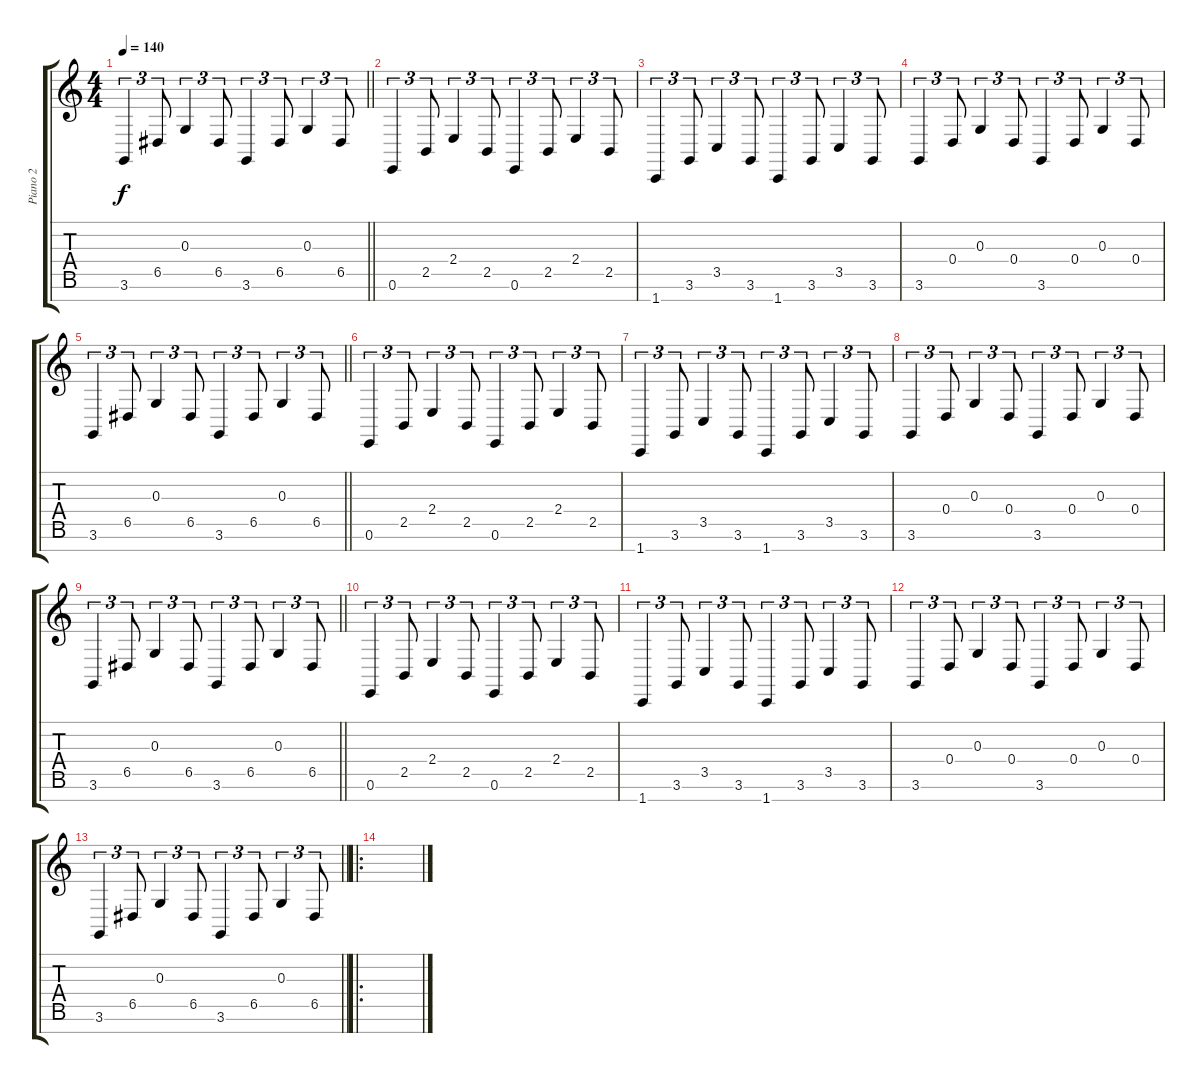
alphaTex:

\track ("Piano 2" "Piano 2") {instrument acousticgrandpiano}
\staff {score tabs}
\tuning (E4 B3 G3 D3 A2 E2 B1) {hide}
\ts (4 4)
\tempo 140
\clef g2
\barLineRight lightlight
\ks c
3.6.4{tu (3 2) dy f} 6.5.8{tu (3 2)} 0.3.4{tu (3 2)} 6.5.8{tu (3 2)} 3.6.4{tu (3 2)} 6.5.8{tu (3 2)} 0.3.4{tu (3 2)} 6.5.8{tu (3 2)} |
0.6.4{tu (3 2)} 2.5.8{tu (3 2)} 2.4.4{tu (3 2)} 2.5.8{tu (3 2)} 0.6.4{tu (3 2)} 2.5.8{tu (3 2)} 2.4.4{tu (3 2)} 2.5.8{tu (3 2)} |
1.7.4{tu (3 2)} 3.6.8{tu (3 2)} 3.5.4{tu (3 2)} 3.6.8{tu (3 2)} 1.7.4{tu (3 2)} 3.6.8{tu (3 2)} 3.5.4{tu (3 2)} 3.6.8{tu (3 2)} |
3.6.4{tu (3 2)} 0.4.8{tu (3 2)} 0.3.4{tu (3 2)} 0.4.8{tu (3 2)} 3.6.4{tu (3 2)} 0.4.8{tu (3 2)} 0.3.4{tu (3 2)} 0.4.8{tu (3 2)} |
\barLineRight lightlight
3.6.4{tu (3 2)} 6.5.8{tu (3 2)} 0.3.4{tu (3 2)} 6.5.8{tu (3 2)} 3.6.4{tu (3 2)} 6.5.8{tu (3 2)} 0.3.4{tu (3 2)} 6.5.8{tu (3 2)} |
0.6.4{tu (3 2)} 2.5.8{tu (3 2)} 2.4.4{tu (3 2)} 2.5.8{tu (3 2)} 0.6.4{tu (3 2)} 2.5.8{tu (3 2)} 2.4.4{tu (3 2)} 2.5.8{tu (3 2)} |
1.7.4{tu (3 2)} 3.6.8{tu (3 2)} 3.5.4{tu (3 2)} 3.6.8{tu (3 2)} 1.7.4{tu (3 2)} 3.6.8{tu (3 2)} 3.5.4{tu (3 2)} 3.6.8{tu (3 2)} |
3.6.4{tu (3 2)} 0.4.8{tu (3 2)} 0.3.4{tu (3 2)} 0.4.8{tu (3 2)} 3.6.4{tu (3 2)} 0.4.8{tu (3 2)} 0.3.4{tu (3 2)} 0.4.8{tu (3 2)} |
\barLineRight lightlight
3.6.4{tu (3 2)} 6.5.8{tu (3 2)} 0.3.4{tu (3 2)} 6.5.8{tu (3 2)} 3.6.4{tu (3 2)} 6.5.8{tu (3 2)} 0.3.4{tu (3 2)} 6.5.8{tu (3 2)} |
0.6.4{tu (3 2)} 2.5.8{tu (3 2)} 2.4.4{tu (3 2)} 2.5.8{tu (3 2)} 0.6.4{tu (3 2)} 2.5.8{tu (3 2)} 2.4.4{tu (3 2)} 2.5.8{tu (3 2)} |
1.7.4{tu (3 2)} 3.6.8{tu (3 2)} 3.5.4{tu (3 2)} 3.6.8{tu (3 2)} 1.7.4{tu (3 2)} 3.6.8{tu (3 2)} 3.5.4{tu (3 2)} 3.6.8{tu (3 2)} |
3.6.4{tu (3 2)} 0.4.8{tu (3 2)} 0.3.4{tu (3 2)} 0.4.8{tu (3 2)} 3.6.4{tu (3 2)} 0.4.8{tu (3 2)} 0.3.4{tu (3 2)} 0.4.8{tu (3 2)} |
\barLineRight lightlight
3.6.4{tu (3 2)} 6.5.8{tu (3 2)} 0.3.4{tu (3 2)} 6.5.8{tu (3 2)} 3.6.4{tu (3 2)} 6.5.8{tu (3 2)} 0.3.4{tu (3 2)} 6.5.8{tu (3 2)} |
\ro
